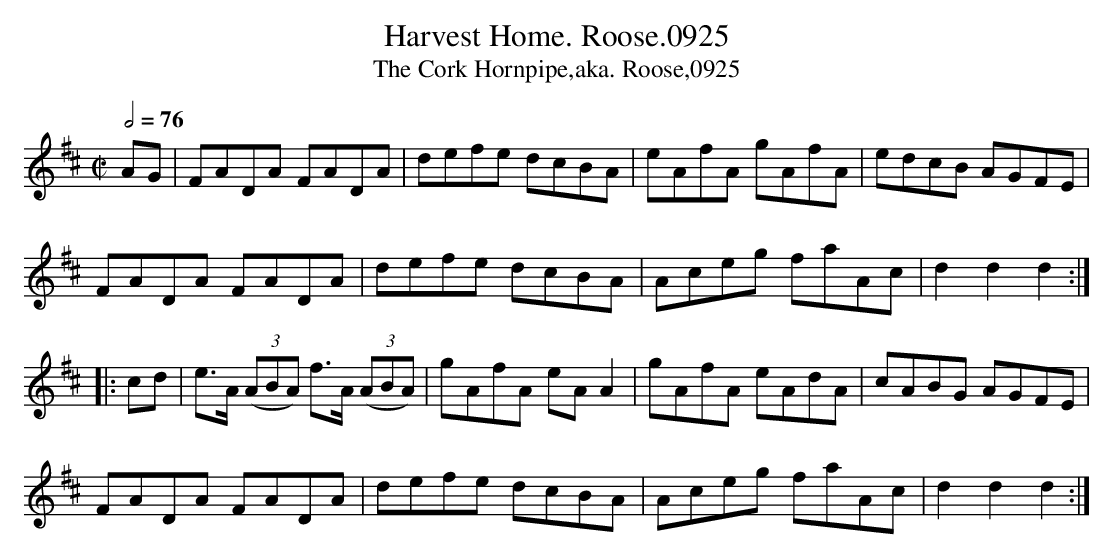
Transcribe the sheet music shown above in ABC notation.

X:1
T:Harvest Home. Roose.0925
T:Cork Hornpipe,aka. Roose,0925, The
Q:1/2=76
M:C|
L:1/8
K:D
AG|FADA FADA|defe dcBA|eAfA gAfA|edcB AGFE|
FADA FADA|defe dcBA|Aceg faAc|d2d2 d2:|
|:cd|e>A ((3ABA) f>A ((3ABA)|gAfA eAA2|gAfA eAdA|cABG AGFE|
FADA FADA|defe dcBA|Aceg faAc|d2d2 d2:|
